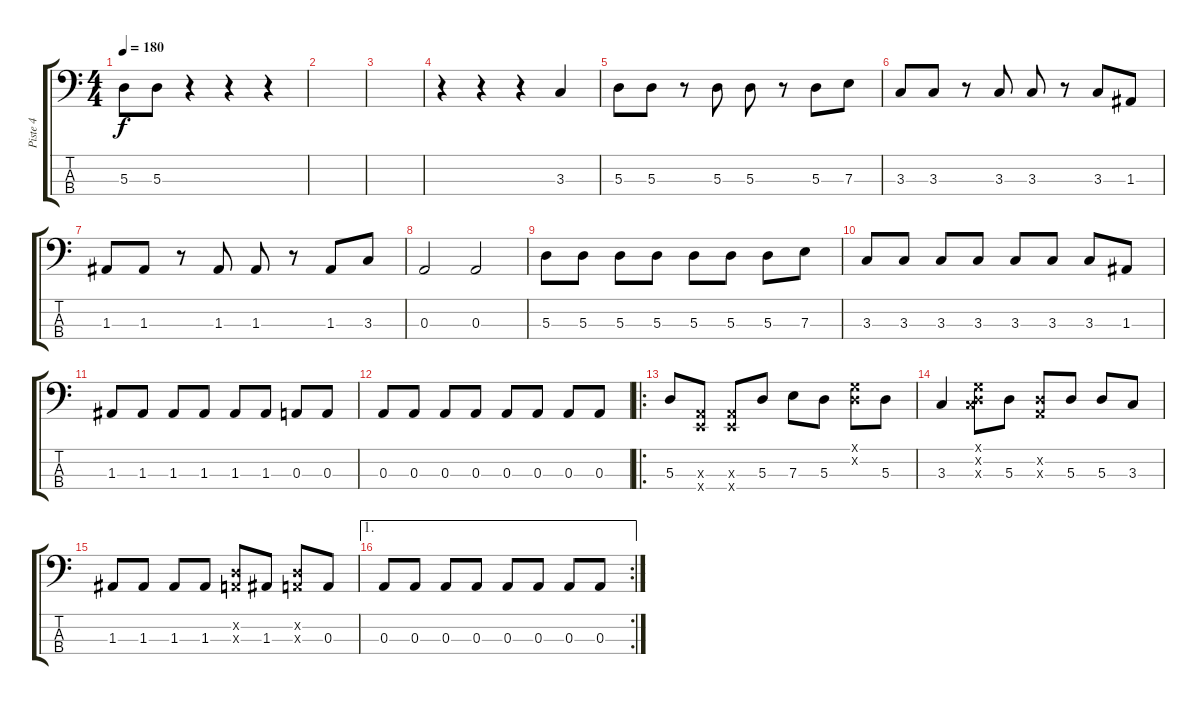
\track ("Piste 4" "Piste 4") {instrument slapbass1}
\staff {score tabs}
\tuning (G2 D2 A1 E1) {hide}
\ts (4 4)
\tempo 180
\clef f4
\ks c
5.3.8{dy f} 5.3.8 r.4 r.4 r.4 |
|
|
r.4{instrument electricbasspick} r.4 r.4 3.3.4 |
5.3.8{instrument electricbasspick} 5.3.8 r.8 5.3.8 5.3.8 r.8 5.3.8 7.3.8 |
3.3.8 3.3.8 r.8 3.3.8 3.3.8 r.8 3.3.8 1.3.8 |
1.3.8 1.3.8 r.8 1.3.8 1.3.8 r.8 1.3.8 3.3.8 |
0.3.2 0.3.2 |
5.3.8{instrument slapbass1} 5.3.8 5.3.8 5.3.8 5.3.8 5.3.8 5.3.8 7.3.8 |
3.3.8 3.3.8 3.3.8 3.3.8 3.3.8 3.3.8 3.3.8 1.3.8 |
1.3.8 1.3.8 1.3.8 1.3.8 1.3.8 1.3.8 0.3.8 0.3.8 |
0.3.8 0.3.8 0.3.8 0.3.8 0.3.8 0.3.8 0.3.8 0.3.8 |
\ro
5.3.8 (0.3{x} 0.4{x}).8 (0.3{x} 0.4{x}).8 5.3.8 7.3.8 5.3.8 (0.1{x} 0.2{x}).8 5.3.8 |
3.3.4 (0.1{x} 0.2{x} 3.3{x}).8 5.3.8 (0.2{x} 0.3{x}).8 5.3.8 5.3.8 3.3.8 |
1.3.8 1.3.8 1.3.8 1.3.8 (0.2{x} 0.3{x}).8 1.3.8 (0.2{x} 0.3{x}).8 0.3.8 |
\ae 1
\rc 2
0.3.8 0.3.8 0.3.8 0.3.8 0.3.8 0.3.8 0.3.8 0.3.8
